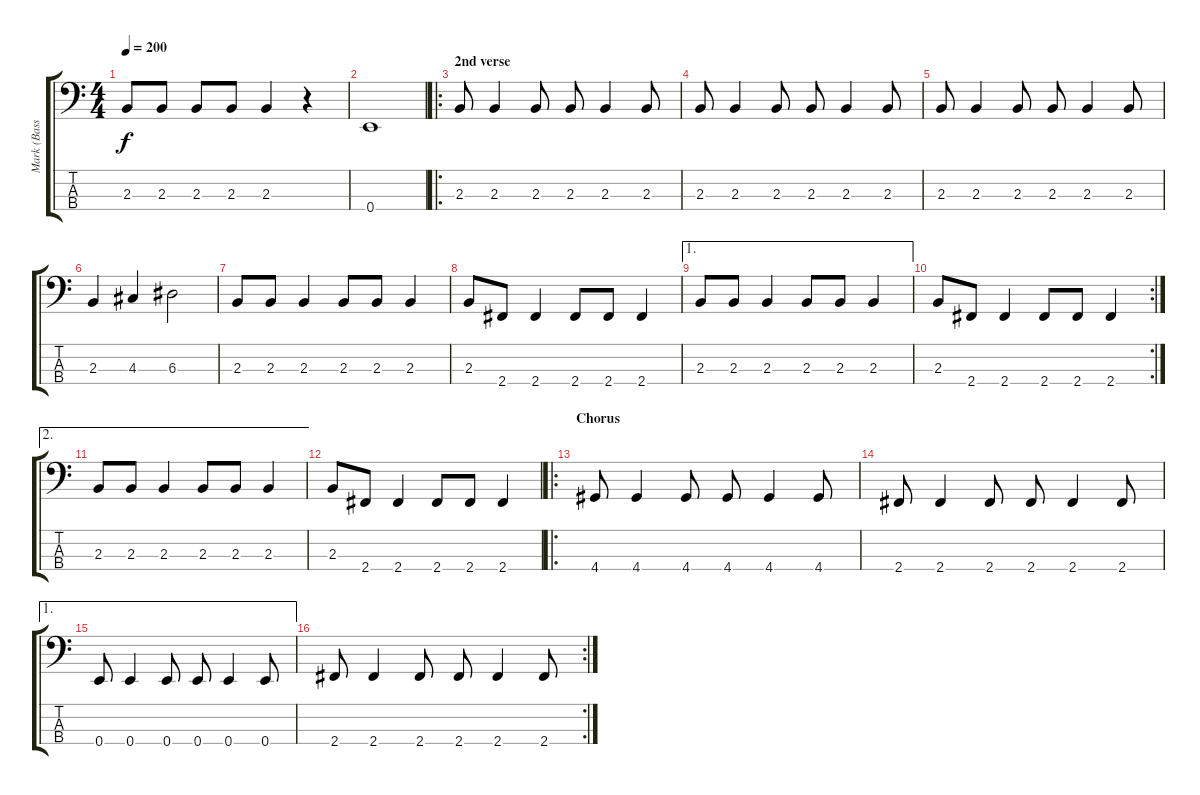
\track ("Mark (Bass)" "Mark (Bass") {instrument electricbasspick}
\staff {score tabs}
\tuning (G2 D2 A1 E1) {hide}
\ts (4 4)
\tempo 200
\clef f4
\ks c
2.3.8{dy f} 2.3.8 2.3.8 2.3.8 2.3.4 r.4 |
0.4.1 |
\ro
\section ("" "2nd verse")
2.3.8 2.3.4 2.3.8 2.3.8 2.3.4 2.3.8 |
2.3.8 2.3.4 2.3.8 2.3.8 2.3.4 2.3.8 |
2.3.8 2.3.4 2.3.8 2.3.8 2.3.4 2.3.8 |
2.3.4 4.3.4 6.3.2 |
2.3.8 2.3.8 2.3.4 2.3.8 2.3.8 2.3.4 |
2.3.8 2.4.8 2.4.4 2.4.8 2.4.8 2.4.4 |
\ae 1
2.3.8 2.3.8 2.3.4 2.3.8 2.3.8 2.3.4 |
\rc 2
2.3.8 2.4.8 2.4.4 2.4.8 2.4.8 2.4.4 |
\ae 2
2.3.8 2.3.8 2.3.4 2.3.8 2.3.8 2.3.4 |
2.3.8 2.4.8 2.4.4 2.4.8 2.4.8 2.4.4 |
\ro
\section ("" "Chorus")
4.4.8 4.4.4 4.4.8 4.4.8 4.4.4 4.4.8 |
2.4.8 2.4.4 2.4.8 2.4.8 2.4.4 2.4.8 |
\ae 1
0.4.8 0.4.4 0.4.8 0.4.8 0.4.4 0.4.8 |
\rc 2
2.4.8 2.4.4 2.4.8 2.4.8 2.4.4 2.4.8
